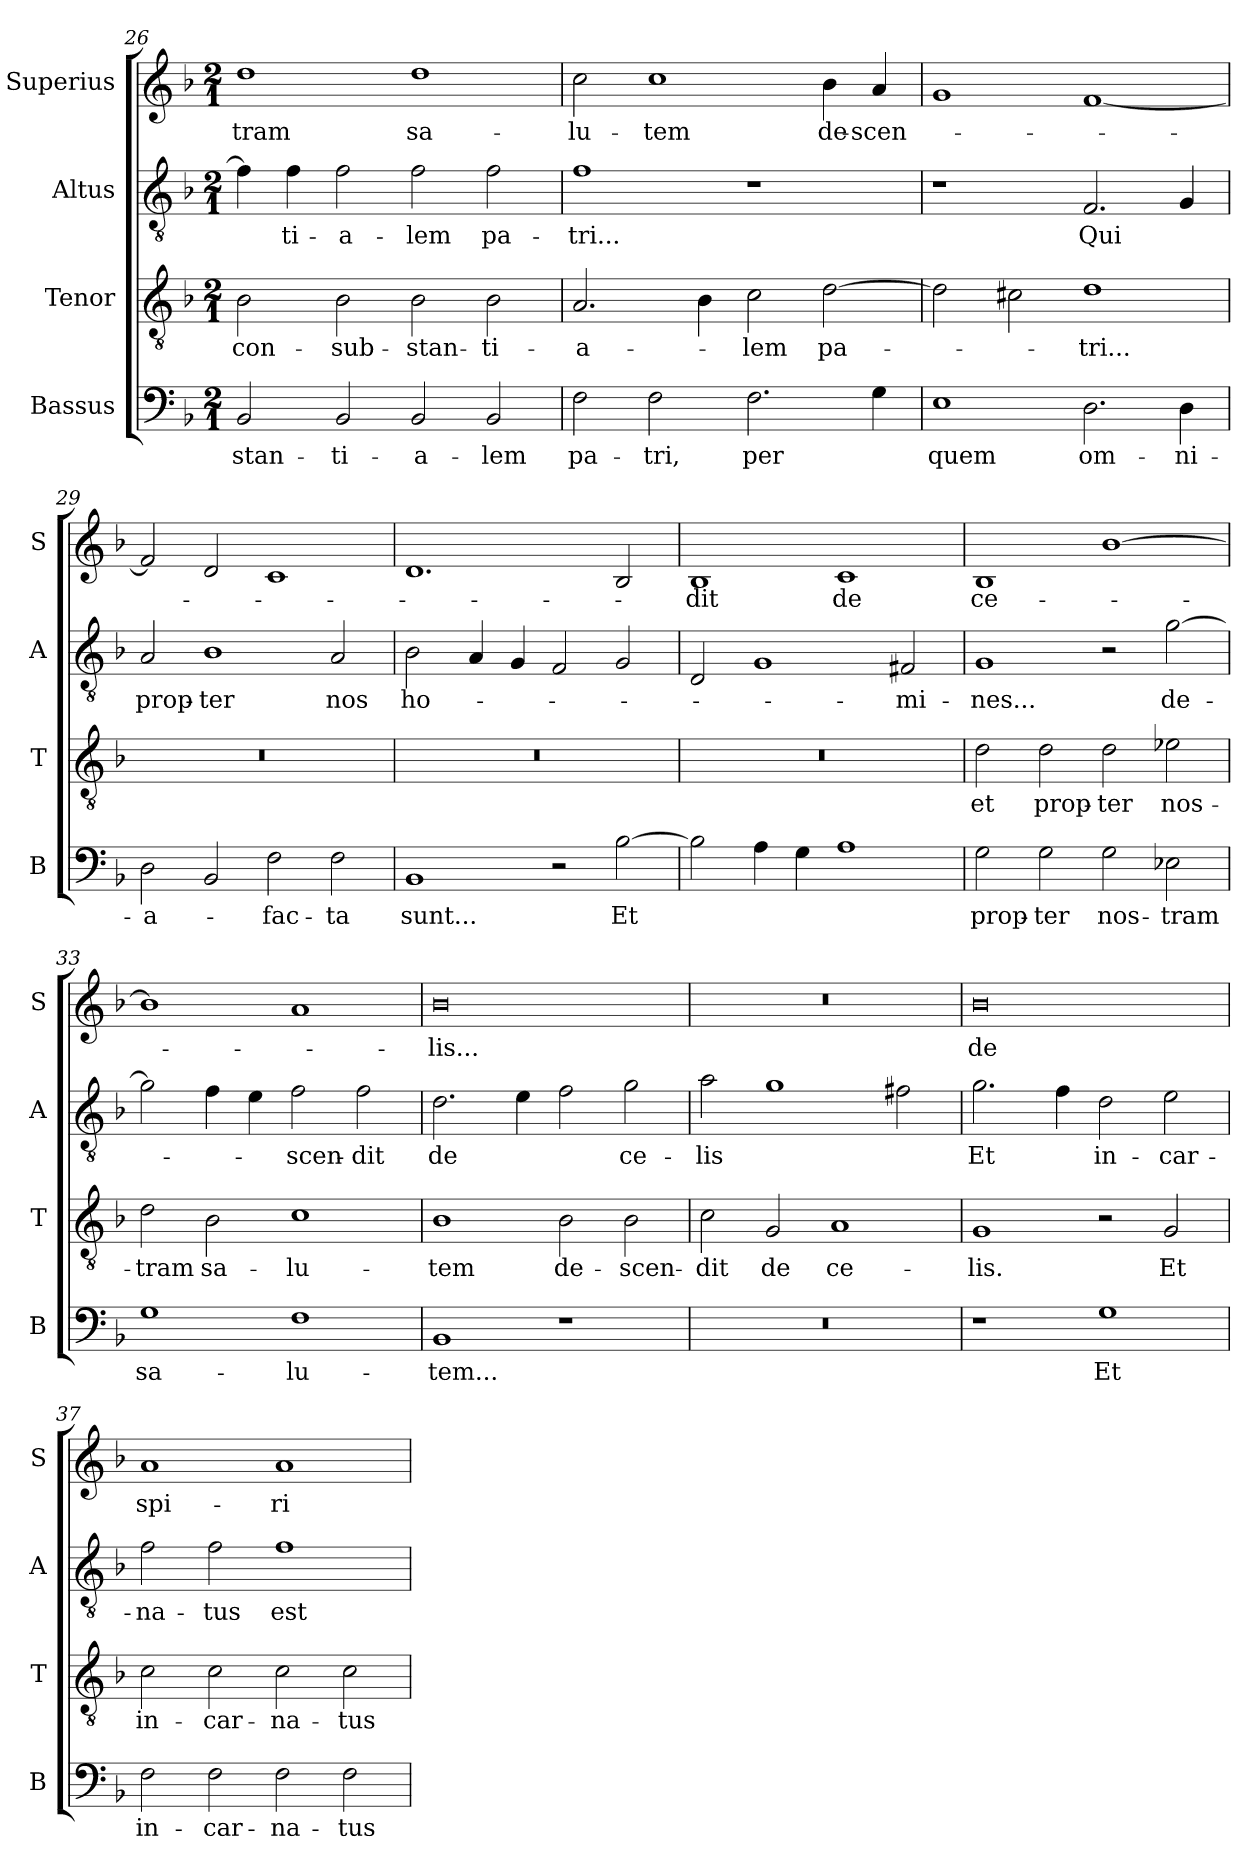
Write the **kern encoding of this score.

**kern	**text	**kern	**text	**kern	**text	**kern	**text
*part4	*part4	*part3	*part3	*part2	*part2	*part1	*part1
*staff4	*staff4	*staff3	*staff3	*staff2	*staff2	*staff1	*staff1
*I"Bassus	*	*I"Tenor	*	*I"Altus	*	*I"Superius	*
*I'B	*	*I'T	*	*I'A	*	*I'S	*
*clefF4	*	*clefGv2	*	*clefGv2	*	*clefG2	*
*k[b-]	*	*k[b-]	*	*k[b-]	*	*k[b-]	*
*M2/1	*	*M2/1	*	*M2/1	*	*M2/1	*
=26	=26	=26	=26	=26	=26	=26	=26
2BB-	-stan-	2B-	con-	4f]	.	1dd	-tram
.	.	.	.	4f	-ti-	.	.
2BB-	-ti-	2B-	-sub-	2f	-a-	.	.
2BB-	-a-	2B-	-stan-	2f	-lem	1dd	sa-
2BB-	-lem	2B-	-ti-	2f	pa-	.	.
=27	=27	=27	=27	=27	=27	=27	=27
2F	pa-	2.A	-a-	1f	-tri...	2cc	-lu-
2F	-tri,	.	.	.	.	1cc	-tem
.	.	4B-	.	.	.	.	.
2.F	per	2c	-lem	1r	.	.	.
.	.	[2d	pa-	.	.	4b-	de-
4G	.	.	.	.	.	4a	-scen-
=28	=28	=28	=28	=28	=28	=28	=28
1E	quem	2d]	.	1r	.	1g	.
.	.	2c#X	.	.	.	.	.
2.D	om-	1d	-tri...	2.F	Qui	[1f	.
4D	-ni-	.	.	4G	.	.	.
=29	=29	=29	=29	=29	=29	=29	=29
2D	-a-	0r	.	2A	prop-	2f]	.
2BB-	.	.	.	1B-	-ter	2d	.
2F	fac-	.	.	.	.	1c	.
2F	-ta	.	.	2A	nos	.	.
=30	=30	=30	=30	=30	=30	=30	=30
1BB-	sunt...	0r	.	2B-	ho-	1.d	.
.	.	.	.	4A	.	.	.
.	.	.	.	4G	.	.	.
2r	.	.	.	2F	.	.	.
[2B-	Et	.	.	2G	.	2B-	.
=31	=31	=31	=31	=31	=31	=31	=31
2B-]	.	0r	.	2D	.	1B-	-dit
4A	.	.	.	1G	.	.	.
4G	.	.	.	.	.	.	.
1A	.	.	.	.	.	1c	de
.	.	.	.	2F#X	-mi-	.	.
=32	=32	=32	=32	=32	=32	=32	=32
2G	prop-	2d	et	1G	-nes...	1B-	ce-
2G	-ter	2d	prop-	.	.	.	.
2G	nos-	2d	-ter	2r	.	[1b-	.
2E-X	-tram	2e-X	nos-	[2g	de-	.	.
=33	=33	=33	=33	=33	=33	=33	=33
1G	sa-	2d	-tram	2g]	.	1b-]	.
.	.	2B-	sa-	4f	.	.	.
.	.	.	.	4e	.	.	.
1F	-lu-	1c	-lu-	2f	-scen-	1a	.
.	.	.	.	2f	-dit	.	.
=34	=34	=34	=34	=34	=34	=34	=34
1BB-	-tem...	1B-	-tem	2.d	de	0b-	-lis...
.	.	.	.	4e	.	.	.
1r	.	2B-	de-	2f	.	.	.
.	.	2B-	-scen-	2g	ce-	.	.
=35	=35	=35	=35	=35	=35	=35	=35
0r	.	2c	-dit	2a	-lis	0r	.
.	.	2G	de	1g	.	.	.
.	.	1A	ce-	.	.	.	.
.	.	.	.	2f#X	.	.	.
=36	=36	=36	=36	=36	=36	=36	=36
1r	.	1G	-lis.	2.g	Et	0b-	de
.	.	.	.	4f	.	.	.
1G	Et	2r	.	2d	in-	.	.
.	.	2G	Et	2e	-car-	.	.
=37	=37	=37	=37	=37	=37	=37	=37
2F	in-	2c	in-	2f	-na-	1a	spi-
2F	-car-	2c	-car-	2f	-tus	.	.
2F	-na-	2c	-na-	1f	est	1a	-ri-
2F	-tus	2c	-tus	.	.	.	.
=	=	=	=	=	=	=	=
*-	*-	*-	*-	*-	*-	*-	*-
